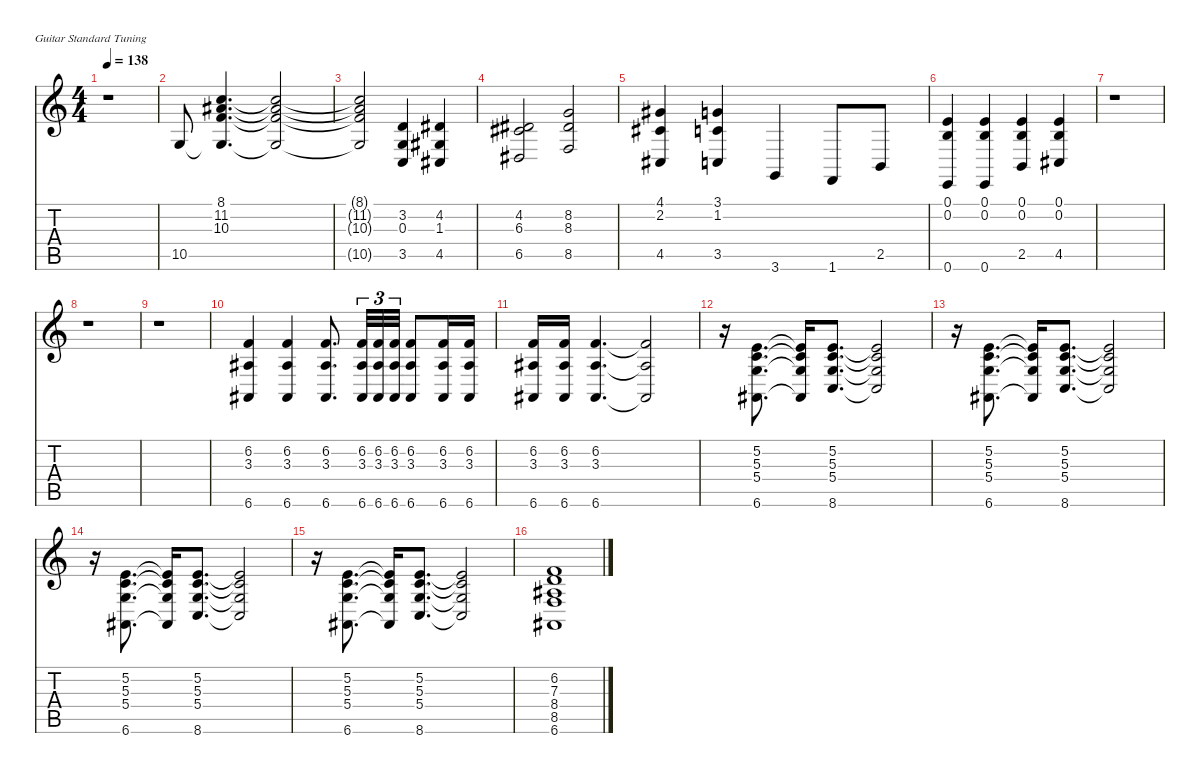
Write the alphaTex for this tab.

\defaultSystemsLayout 4
\hideDynamics
\bracketExtendMode nobrackets
\singleTrackTrackNamePolicy hidden
\multiTrackTrackNamePolicy hidden
\firstSystemTrackNameMode fullname
\firstSystemTrackNameOrientation horizontal
\otherSystemsTrackNameOrientation horizontal
\track ("Keyboard" "clav.") {instrument clavinet}
\staff {score tabs}
\tuning (E4 B3 G3 D3 A2 E2)
\ts (4 4)
\tempo 138
\clef g2
\ks c
r.1{dy fff beam Down} |
10.5.8{beam Up} (8.1 11.2{acc #} 10.3 10.5{t}).4{d beam Up} (8.1{t} 11.2{t acc #} 10.3{t} 10.5{t}).2{dy f beam Up} |
(8.1{t} 11.2{t acc #} 10.3{t} 10.5{t}).2{beam Up} (3.2 0.3 3.5).4{dy fff beam Up} (4.2{acc #} 1.3{acc #} 4.5{acc #}).4{beam Up} |
(4.2{acc #} 6.3{acc #} 6.5{acc #}).2{beam Up} (8.2 8.3{acc #} 8.5).2{beam Up} |
(4.1{acc #} 2.2{acc #} 4.5{acc #}).4{beam Up} (3.1 1.2 3.5).4{beam Up} 3.6.4{beam Up} 1.6.8{beam Up} 2.5.8{beam Up} |
(0.1 0.2 0.6).4{beam Up} (0.1 0.2 0.6).4{beam Up} (0.1 0.2 2.5).4{beam Up} (0.1 0.2 4.5{acc #}).4{beam Up} |
r.1{beam Down} |
r.1{beam Down} |
r.1{beam Down} |
(6.2 3.3{acc #} 6.6{acc #}).4{beam Up} (6.2 3.3{acc #} 6.6{acc #}).4{beam Up} (6.2 3.3{acc #} 6.6{acc #}).8{d beam Up} (6.2 3.3{acc #} 6.6{acc #}).32{tu (3 2) beam Up} (6.2 3.3{acc #} 6.6{acc #}).32{tu (3 2) beam Up} (6.2 3.3{acc #} 6.6{acc #}).32{tu (3 2) beam Up} (6.2 3.3{acc #} 6.6{acc #}).8{beam Up} (6.2 3.3{acc #} 6.6{acc #}).16{beam Up} (6.2 3.3{acc #} 6.6{acc #}).16{beam Up} |
(6.2 3.3{acc #} 6.6{acc #}).16{beam Up} (6.2 3.3{acc #} 6.6{acc #}).16{beam Up} (6.2 3.3{acc #} 6.6{acc #}).4{d beam Up} (6.2{t} 3.3{t acc #} 6.6{t acc #}).2{dy f beam Up} |
r.16{beam Down} (5.2 5.3 5.4 6.6{acc #}).8{d dy fff beam Up} (5.2{t} 5.3{t} 5.4{t} 6.6{t acc #}).16{dy f beam Up} (5.2 5.3 5.4 8.6).8{d dy fff beam Up} (5.2{t} 5.3{t} 5.4{t} 8.6{t}).2{dy f beam Up} |
r.16{beam Down} (5.2 5.3 5.4 6.6{acc #}).8{d dy fff beam Up} (5.2{t} 5.3{t} 5.4{t} 6.6{t acc #}).16{dy f beam Up} (5.2 5.3 5.4 8.6).8{d dy fff beam Up} (5.2{t} 5.3{t} 5.4{t} 8.6{t}).2{dy f beam Up} |
r.16{beam Down} (5.2 5.3 5.4 6.6{acc #}).8{d dy fff beam Up} (5.2{t} 5.3{t} 5.4{t} 6.6{t acc #}).16{dy f beam Up} (5.2 5.3 5.4 8.6).8{d dy fff beam Up} (5.2{t} 5.3{t} 5.4{t} 8.6{t}).2{dy f beam Up} |
r.16{beam Down} (5.2 5.3 5.4 6.6{acc #}).8{d dy fff beam Up} (5.2{t} 5.3{t} 5.4{t} 6.6{t acc #}).16{dy f beam Up} (5.2 5.3 5.4 8.6).8{d dy fff beam Up} (5.2{t} 5.3{t} 5.4{t} 8.6{t}).2{dy f beam Up} |
(6.2 7.3 8.4{acc #} 8.5 6.6{acc #}).1{dy fff beam Up}
